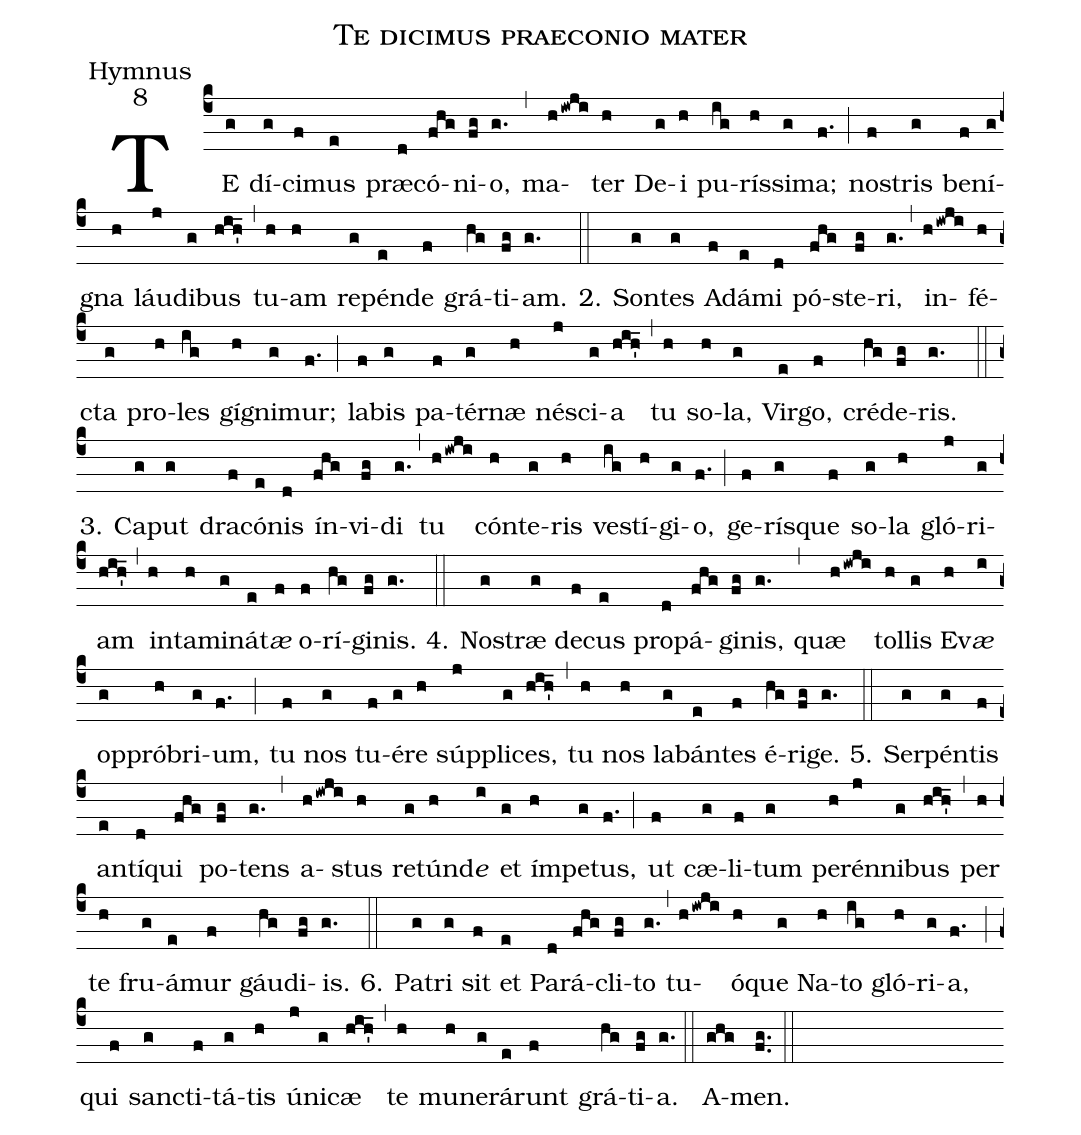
name:Te dicimus praeconio mater;
office-part:Hymnus;
mode:8;
%%
(c4)TE(g) dí(g)ci(f)mus(e) præ(d)có(fhg)ni(fg)o,(g.) (,)
ma(h/iwji)ter(h) De(g)i(h) pu(ig)rís(h)si(g)ma;(f.) (;)
no(f)stris(g) be(f)ní(g)gna(h) láu(j)di(g)bus(h!i!h'_) (,)
tu(h)am(h) re(g)pén(e)de(f) grá(hg)ti(fg)am.(g.) (::)

2. Son(g)tes(g) A(f)dá(e)mi(d) pó(fhg)ste(fg)ri,(g.) (,)
in(h/iwji)fé(h)cta(g) pro(h)les(ig) gí(h)gni(g)mur;(f.) (;)
la(f)bis(g) pa(f)tér(g)næ(h) né(j)sci(g)a(h!i!h'_) (,)
tu(h) so(h)la,(g) Vir(e)go,(f) cré(hg)de(fg)ris.(g.) (::)

3. Ca(g)put(g) dra(f)có(e)nis(d) ín(fhg)vi(fg)di(g.) (,)
tu(h/iwji) cón(h)te(g)ris(h) ve(ig)stí(h)gi(g)o,(f.) (;)
ge(f)rís(g)que(f) so(g)la(h) gló(j)ri(g)am(h!i!h'_) (,)
in(h)ta(h)mi(g)ná(e)t<i>æ</i>(f) o(f)rí(hg)gi(fg)nis.(g.) (::)

4. No(g)stræ(g) de(f)cus(e) pro(d)pá(fhg)gi(fg)nis,(g.) (,)
quæ(h/iwji) tol(h)lis(g) E(h)v<i>æ</i>(i) op(g)pró(h)bri(g)um,(f.) (;)
tu(f) nos(g) tu(f)é(g)re(h) súp(j)pli(g)ces,(h!i!h'_) (,)
tu(h) nos(h) la(g)bán(e)tes(f) é(hg)ri(fg)ge.(g.) (::)

5. Ser(g)pén(g)tis(f) an(e)tí(d)qui(fhg) po(fg)tens(g.) (,)
a(h/iwji)stus(h) re(g)tún(h)d<i>e</i>(i) et(g) ím(h)pe(g)tus,(f.) (;)
ut(f) cæ(g)li(f)tum(g) pe(h)rén(j)ni(g)bus(h!i!h'_) (,)
per(h) te(h) fru(g)á(e)mur(f) gáu(hg)di(fg)is.(g.) (::)

6. Pa(g)tri(g) sit(f) et(e) Pa(d)rá(fhg)cli(fg)to(g.) (,)
tu(h/iwji)ó(h)que(g) Na(h)to(ig) gló(h)ri(g)a,(f.) (;)
qui(f) san(g)cti(f)tá(g)tis(h) ú(j)ni(g)cæ(h!i!h'_) (,)
te(h) mu(h)ne(g)rá(e)runt(f) grá(hg)ti(fg)a.(g.) (::)
A(ghg)men.(fg..) (::)
